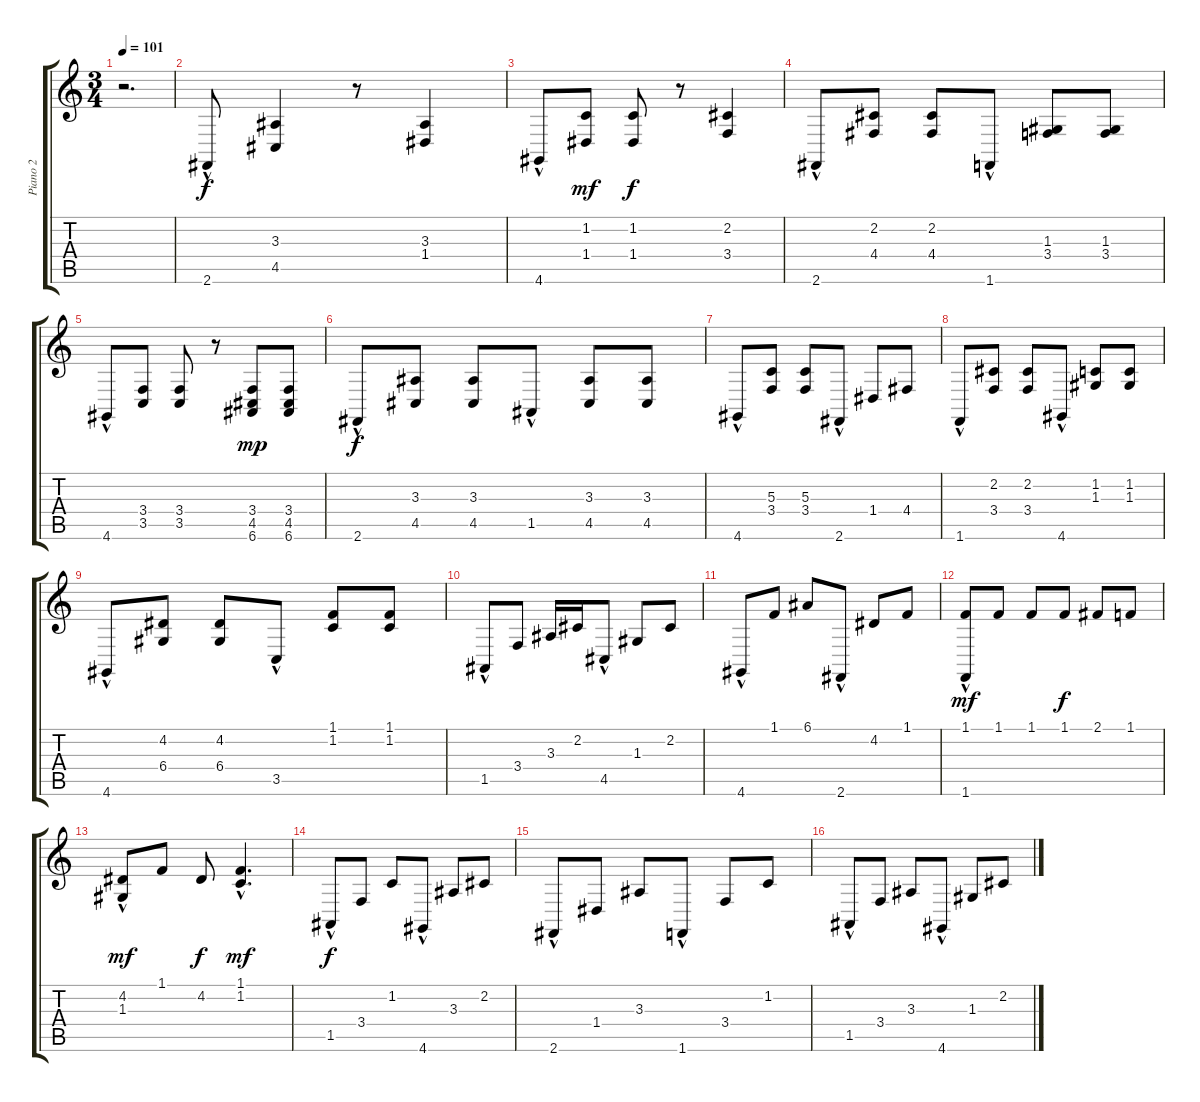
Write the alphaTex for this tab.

\track ("Piano 2" "Piano 2") {instrument brightacousticpiano}
\staff {score tabs}
\tuning (E4 B3 G3 D3 A2 E2) {hide}
\ts (3 4)
\tempo 101
\clef g2
\ks c
r.2{d dy f} |
2.6{hac}.8 (3.3 4.5).4 r.8 (3.3 1.4).4 |
4.6{hac}.8 (1.2 1.4).8{dy mf} (1.2 1.4).8{dy f} r.8 (2.2 3.4).4 |
2.6{hac}.8 (2.2 4.4).8 (2.2 4.4).8 1.6{hac}.8 (1.3 3.4).8 (1.3 3.4).8 |
4.6{hac}.8 (3.4 3.5).8 (3.4 3.5).8 r.8 (3.4 4.5 6.6).8{dy mp} (3.4 4.5 6.6).8 |
2.6{hac}.8{dy f} (3.3 4.5).8 (3.3 4.5).8 1.5{hac}.8 (3.3 4.5).8 (3.3 4.5).8 |
4.6{hac}.8 (5.3 3.4).8 (5.3 3.4).8 2.6{hac}.8 1.4.8 4.4.8 |
1.6{hac}.8 (2.2 3.4).8 (2.2 3.4).8 4.6{hac}.8 (1.2 1.3).8 (1.2 1.3).8 |
4.6{hac}.8 (4.2 6.4).8 (4.2 6.4).8 3.5{hac}.8 (1.1 1.2).8 (1.1 1.2).8 |
1.5{hac}.8 3.4.8 3.3.16 2.2.16 4.5{hac}.8 1.3.8 2.2.8 |
4.6{hac}.8 1.1.8 6.1.8 2.6{hac}.8 4.2.8 1.1.8 |
(1.1 1.6{hac}).8{dy mf} 1.1.8 1.1.8 1.1.8{dy f} 2.1.8 1.1.8 |
(4.2 1.3{hac}).8{dy mf} 1.1.8 4.2.8{dy f} (1.1{hac} 1.2{hac}).4{d dy mf} |
1.5{hac}.8{dy f} 3.4.8 1.2.8 4.6{hac}.8 3.3.8 2.2.8 |
2.6{hac}.8 1.4.8 3.3.8 1.6{hac}.8 3.4.8 1.2.8 |
1.5{hac}.8 3.4.8 3.3.8 4.6{hac}.8 1.3.8 2.2.8
